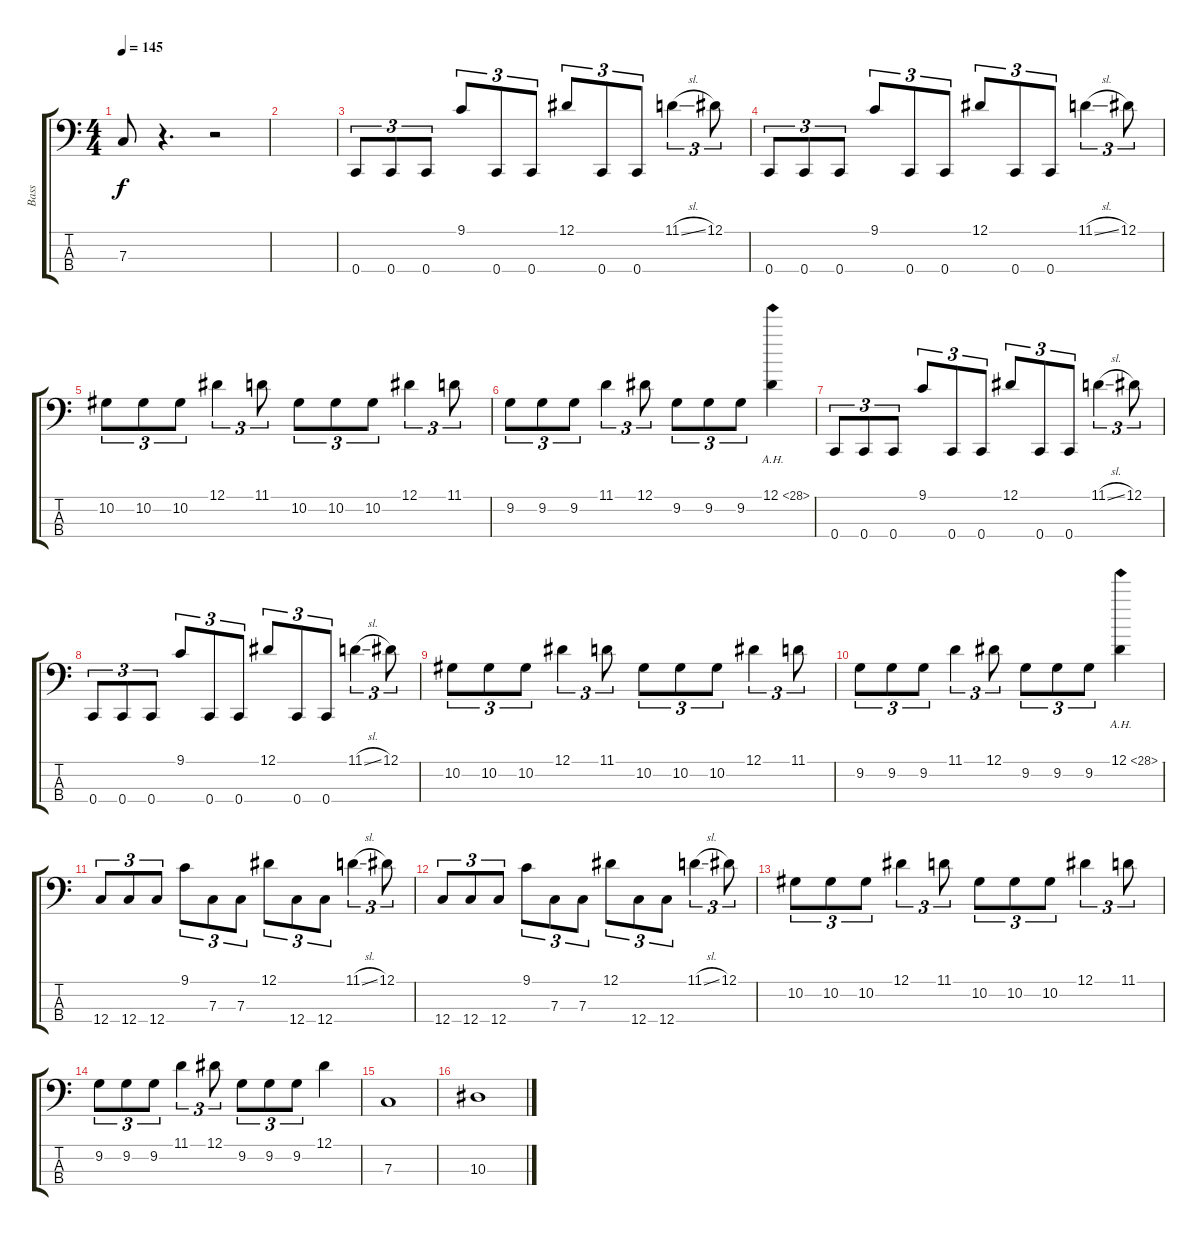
\track ("Bass" "Bass") {instrument electricbasspick}
\staff {score tabs}
\tuning (Eb2 Bb1 F1 C1) {hide}
\ts (4 4)
\tempo 145
\clef f4
\ks c
7.3.8{dy f} r.4{d} r.2 |
|
0.4.8{tu (3 2)} 0.4.8{tu (3 2)} 0.4.8{tu (3 2)} 9.1.8{tu (3 2)} 0.4.8{tu (3 2)} 0.4.8{tu (3 2)} 12.1.8{tu (3 2)} 0.4.8{tu (3 2)} 0.4.8{tu (3 2)} 11.1{sl}.4{tu (3 2)} 12.1.8{tu (3 2)} |
0.4.8{tu (3 2)} 0.4.8{tu (3 2)} 0.4.8{tu (3 2)} 9.1.8{tu (3 2)} 0.4.8{tu (3 2)} 0.4.8{tu (3 2)} 12.1.8{tu (3 2)} 0.4.8{tu (3 2)} 0.4.8{tu (3 2)} 11.1{sl}.4{tu (3 2)} 12.1.8{tu (3 2)} |
10.2.8{tu (3 2)} 10.2.8{tu (3 2)} 10.2.8{tu (3 2)} 12.1.4{tu (3 2)} 11.1.8{tu (3 2)} 10.2.8{tu (3 2)} 10.2.8{tu (3 2)} 10.2.8{tu (3 2)} 12.1.4{tu (3 2)} 11.1.8{tu (3 2)} |
9.2.8{tu (3 2)} 9.2.8{tu (3 2)} 9.2.8{tu (3 2)} 11.1.4{tu (3 2)} 12.1.8{tu (3 2)} 9.2.8{tu (3 2)} 9.2.8{tu (3 2)} 9.2.8{tu (3 2)} 12.1{ah 16}.4 |
0.4.8{tu (3 2)} 0.4.8{tu (3 2)} 0.4.8{tu (3 2)} 9.1.8{tu (3 2)} 0.4.8{tu (3 2)} 0.4.8{tu (3 2)} 12.1.8{tu (3 2)} 0.4.8{tu (3 2)} 0.4.8{tu (3 2)} 11.1{sl}.4{tu (3 2)} 12.1.8{tu (3 2)} |
0.4.8{tu (3 2)} 0.4.8{tu (3 2)} 0.4.8{tu (3 2)} 9.1.8{tu (3 2)} 0.4.8{tu (3 2)} 0.4.8{tu (3 2)} 12.1.8{tu (3 2)} 0.4.8{tu (3 2)} 0.4.8{tu (3 2)} 11.1{sl}.4{tu (3 2)} 12.1.8{tu (3 2)} |
10.2.8{tu (3 2)} 10.2.8{tu (3 2)} 10.2.8{tu (3 2)} 12.1.4{tu (3 2)} 11.1.8{tu (3 2)} 10.2.8{tu (3 2)} 10.2.8{tu (3 2)} 10.2.8{tu (3 2)} 12.1.4{tu (3 2)} 11.1.8{tu (3 2)} |
9.2.8{tu (3 2)} 9.2.8{tu (3 2)} 9.2.8{tu (3 2)} 11.1.4{tu (3 2)} 12.1.8{tu (3 2)} 9.2.8{tu (3 2)} 9.2.8{tu (3 2)} 9.2.8{tu (3 2)} 12.1{ah 16}.4 |
12.4.8{tu (3 2)} 12.4.8{tu (3 2)} 12.4.8{tu (3 2)} 9.1.8{tu (3 2)} 7.3.8{tu (3 2)} 7.3.8{tu (3 2)} 12.1.8{tu (3 2)} 12.4.8{tu (3 2)} 12.4.8{tu (3 2)} 11.1{sl}.4{tu (3 2)} 12.1.8{tu (3 2)} |
12.4.8{tu (3 2)} 12.4.8{tu (3 2)} 12.4.8{tu (3 2)} 9.1.8{tu (3 2)} 7.3.8{tu (3 2)} 7.3.8{tu (3 2)} 12.1.8{tu (3 2)} 12.4.8{tu (3 2)} 12.4.8{tu (3 2)} 11.1{sl}.4{tu (3 2)} 12.1.8{tu (3 2)} |
10.2.8{tu (3 2)} 10.2.8{tu (3 2)} 10.2.8{tu (3 2)} 12.1.4{tu (3 2)} 11.1.8{tu (3 2)} 10.2.8{tu (3 2)} 10.2.8{tu (3 2)} 10.2.8{tu (3 2)} 12.1.4{tu (3 2)} 11.1.8{tu (3 2)} |
9.2.8{tu (3 2)} 9.2.8{tu (3 2)} 9.2.8{tu (3 2)} 11.1.4{tu (3 2)} 12.1.8{tu (3 2)} 9.2.8{tu (3 2)} 9.2.8{tu (3 2)} 9.2.8{tu (3 2)} 12.1.4 |
7.3.1 |
10.3.1
